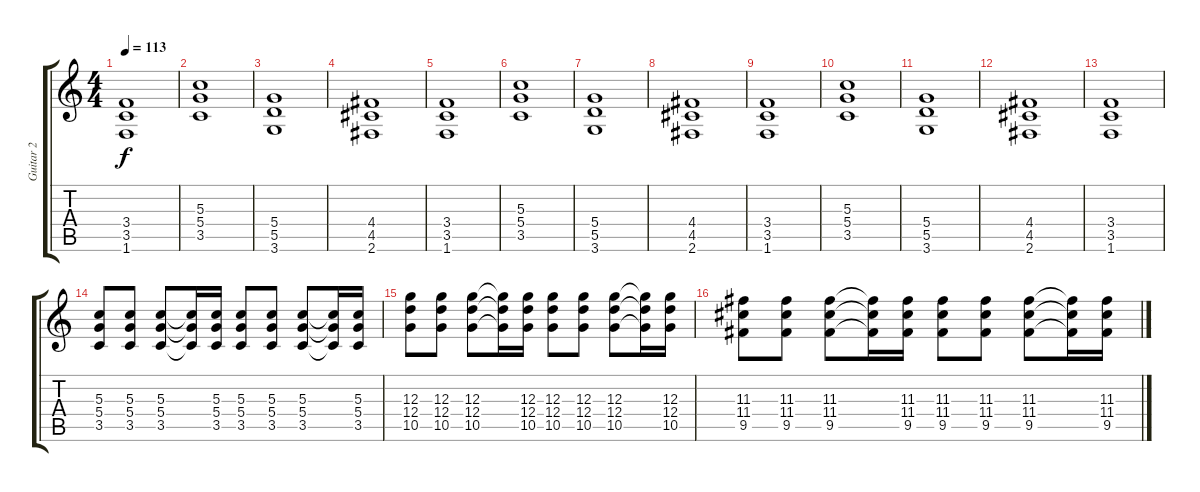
\track ("Guitar 2" "Guitar 2") {instrument distortionguitar}
\staff {score tabs}
\tuning (E4 B3 G3 D3 A2 E2) {hide}
\ts (4 4)
\tempo 113
\clef g2
\ks c
(3.4 3.5 1.6).1{dy f} |
(5.3 5.4 3.5).1 |
(5.4 5.5 3.6).1 |
(4.4 4.5 2.6).1 |
(3.4 3.5 1.6).1 |
(5.3 5.4 3.5).1 |
(5.4 5.5 3.6).1 |
(4.4 4.5 2.6).1 |
(3.4 3.5 1.6).1 |
(5.3 5.4 3.5).1 |
(5.4 5.5 3.6).1 |
(4.4 4.5 2.6).1 |
(3.4 3.5 1.6).1 |
(5.3 5.4 3.5).8 (5.3 5.4 3.5).8 (5.3 5.4 3.5).8 (5.3{t} 5.4{t} 3.5{t}).16 (5.3 5.4 3.5).16 (5.3 5.4 3.5).8 (5.3 5.4 3.5).8 (5.3 5.4 3.5).8 (5.3{t} 5.4{t} 3.5{t}).16 (5.3 5.4 3.5).16 |
(12.3 12.4 10.5).8 (12.3 12.4 10.5).8 (12.3 12.4 10.5).8 (12.3{t} 12.4{t} 10.5{t}).16 (12.3 12.4 10.5).16 (12.3 12.4 10.5).8 (12.3 12.4 10.5).8 (12.3 12.4 10.5).8 (12.3{t} 12.4{t} 10.5{t}).16 (12.3 12.4 10.5).16 |
(11.3 11.4 9.5).8 (11.3 11.4 9.5).8 (11.3 11.4 9.5).8 (11.3{t} 11.4{t} 9.5{t}).16 (11.3 11.4 9.5).16 (11.3 11.4 9.5).8 (11.3 11.4 9.5).8 (11.3 11.4 9.5).8 (11.3{t} 11.4{t} 9.5{t}).16 (11.3 11.4 9.5).16
